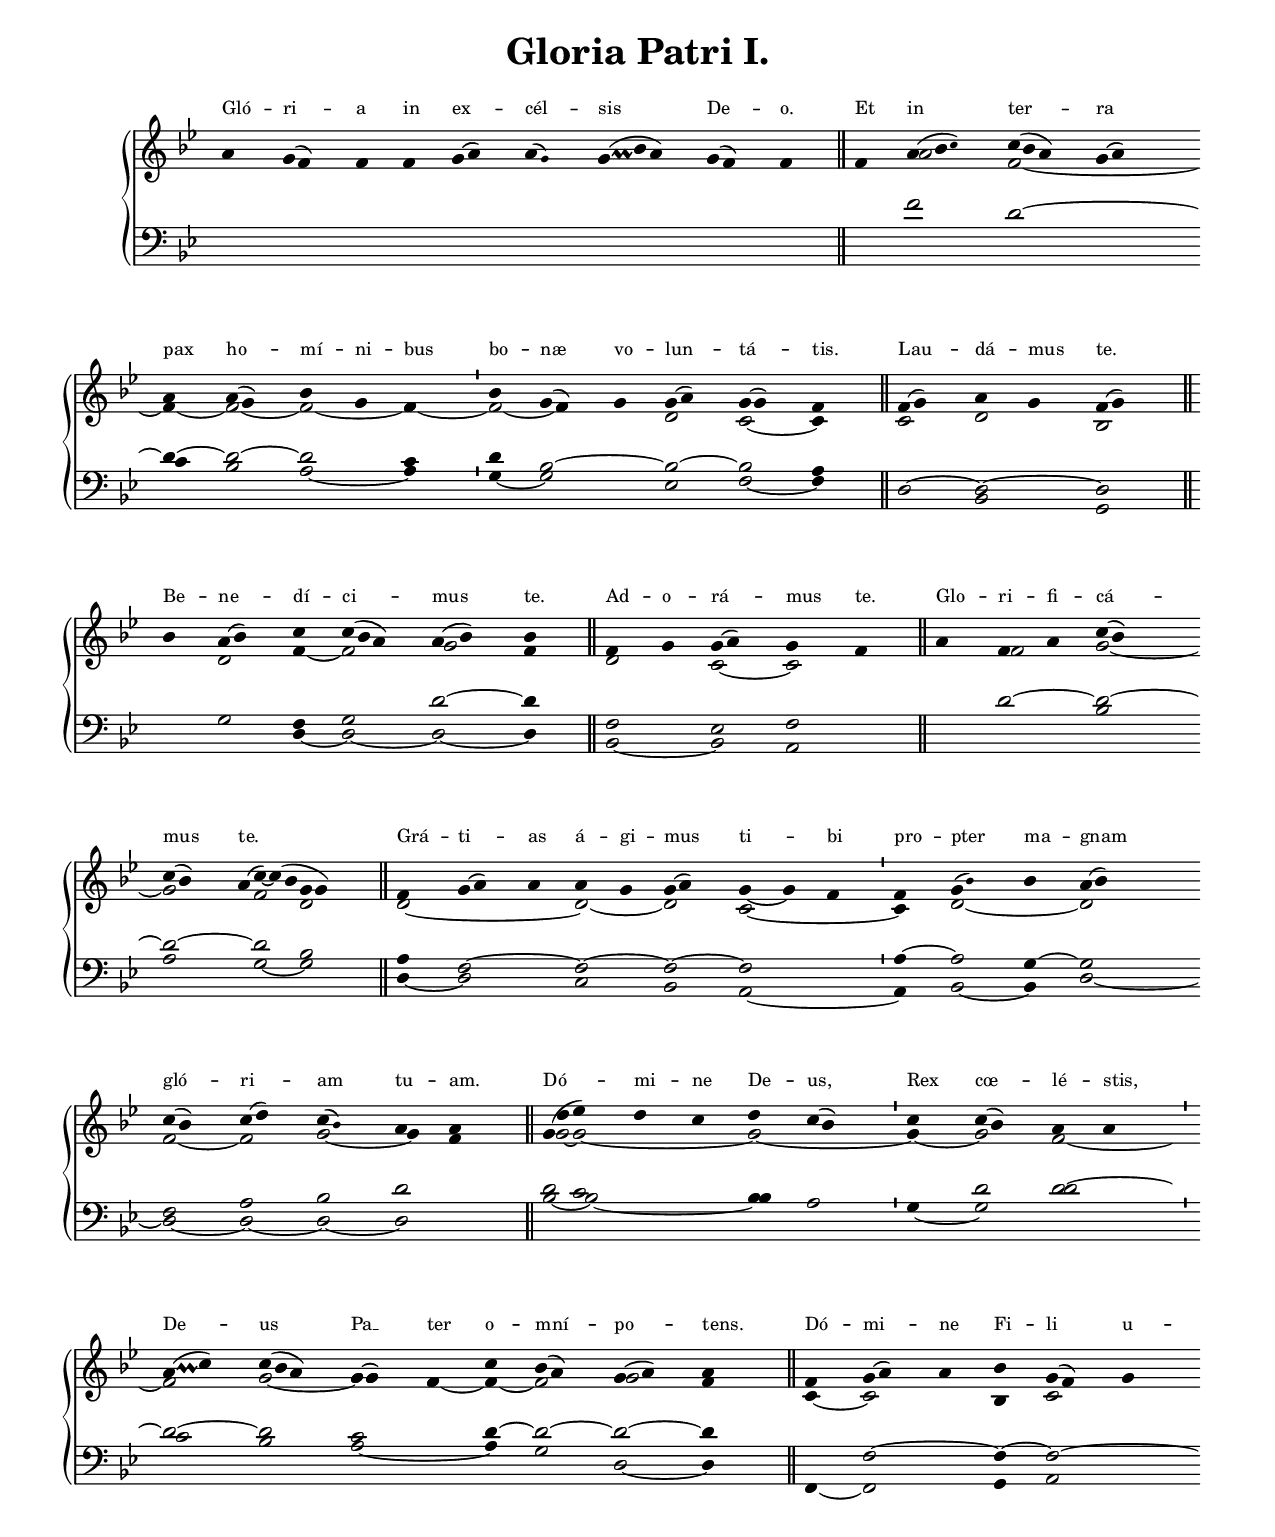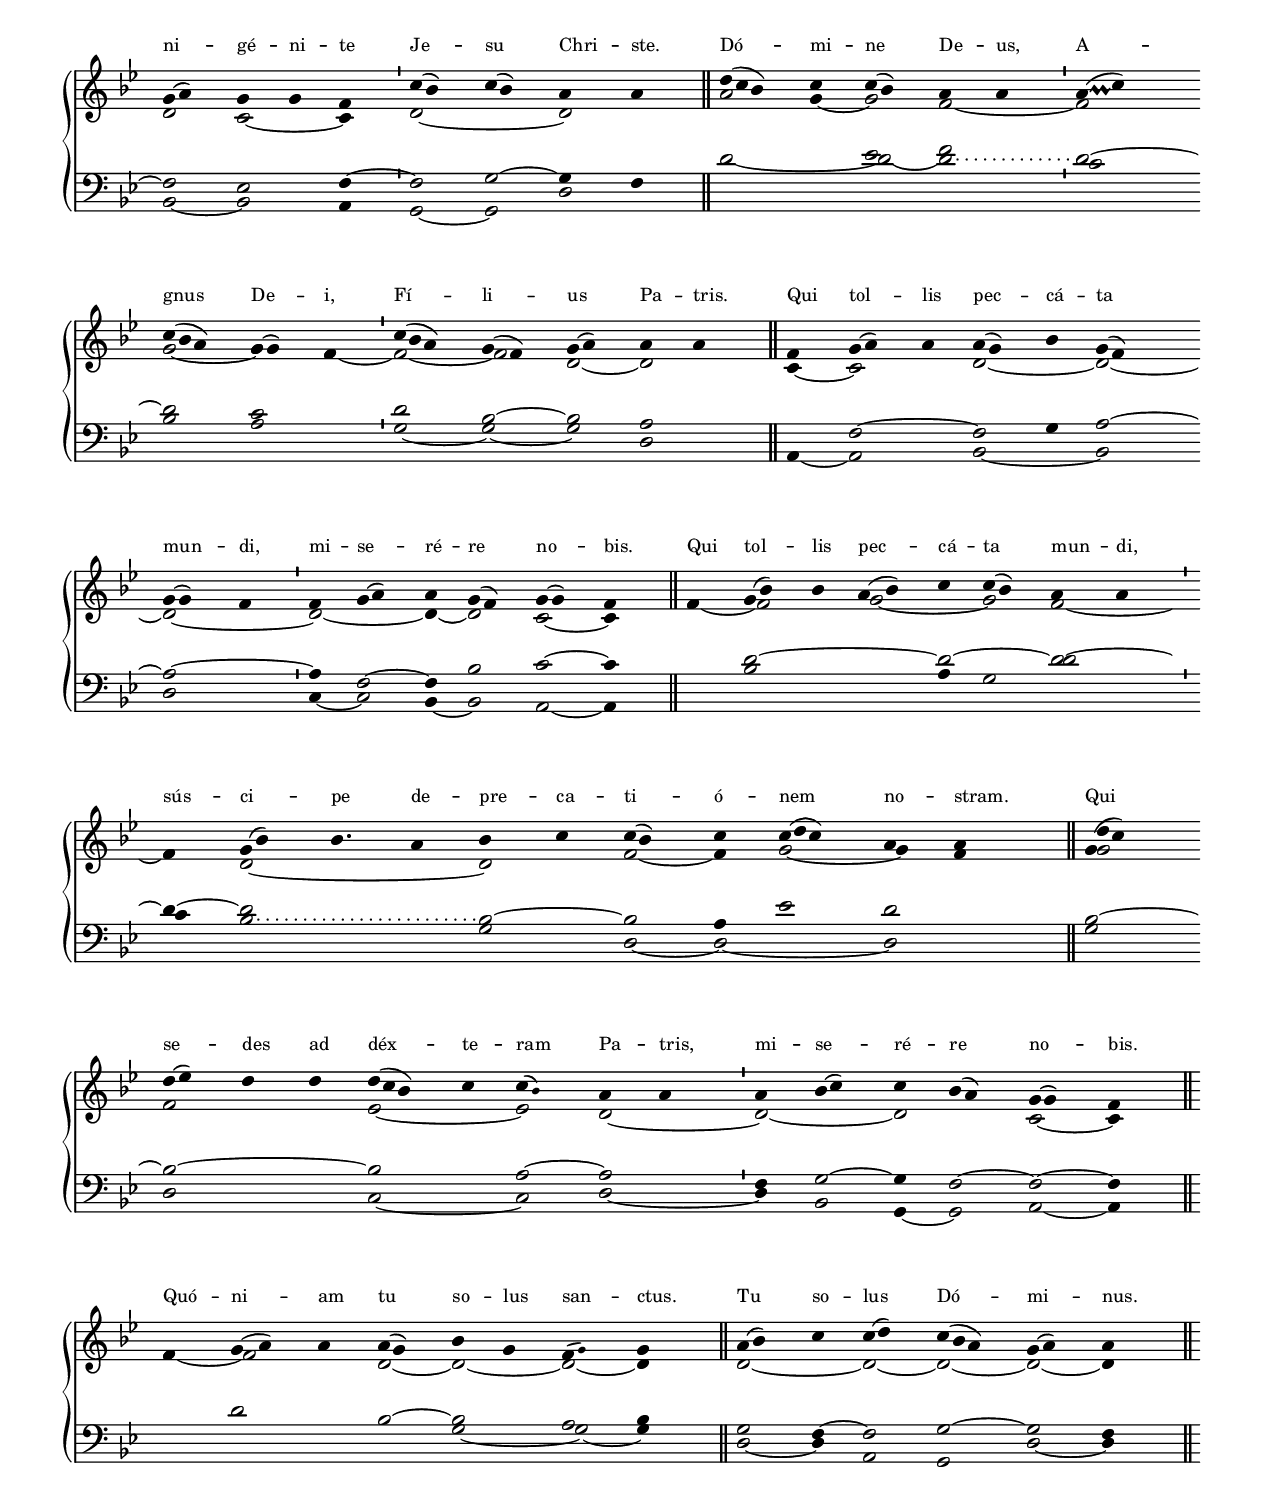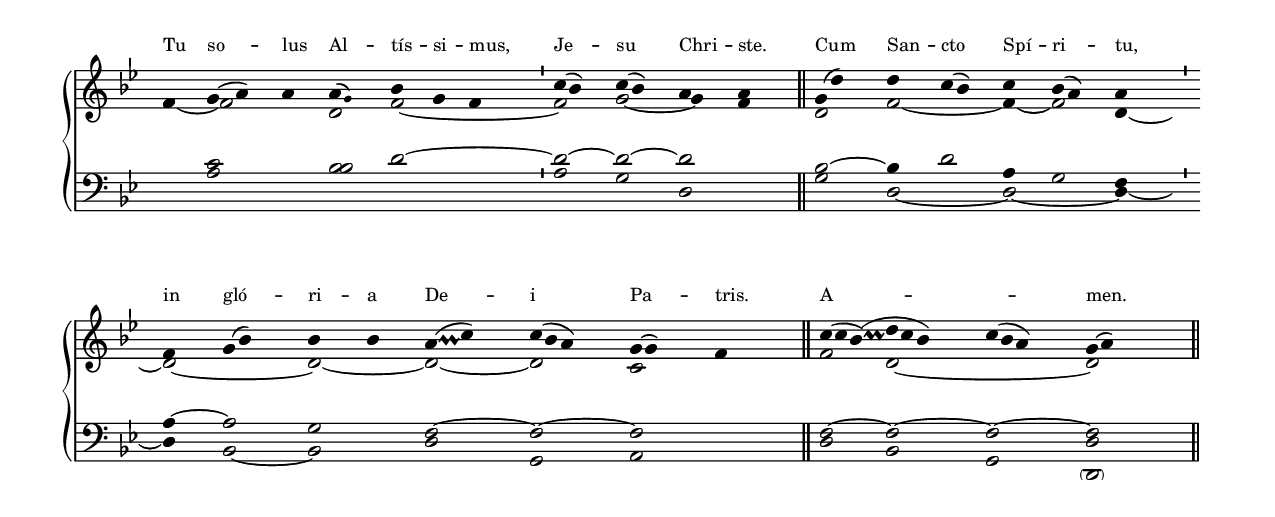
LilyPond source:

\version "2.18"
\include "gregorian.ly"
\include "noh2.ily"

%Page reference: page v.6
%(volume.page)

global = {
 \key a \locrian
 \cadenzaOn 
 \override Glissando #'thickness = #2.0
}

\header {
  title = \markup \center-column {"Gloria Patri I." \vspace #1 }
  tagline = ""
  composer = ""
}

\paper {
 #(include-special-characters)
  oddHeaderMarkup = \markup \fill-line {
    \line {}
    \center-column {
      \on-the-fly #first-page     " "
      \on-the-fly #not-first-page ""
    }
    \line { \on-the-fly #print-page-number-check-first \fromproperty #'page:page-number-string }
  }
  evenHeaderMarkup = \markup \fill-line {
    \line { \on-the-fly #print-page-number-check-first \fromproperty #'page:page-number-string }
    \center-column { "" }
    \line {}
  }
}

chantText = \lyricmode {
Gló -- ri -- a in ex -- cél -- sis De -- o. 
Et in ter -- ra pax ho -- mí -- ni -- bus bo -- næ vo -- lun -- tá -- tis. 
Lau -- dá -- mus te. 
Be -- ne -- dí -- ci -- mus te. 
Ad -- o -- rá -- mus te. 
Glo -- ri -- fi -- cá -- mus te. 
Grá -- ti -- as á -- gi -- mus ti -- bi pro -- pter ma -- gnam gló -- ri -- am tu -- am. 
Dó -- mi -- ne De -- us, Rex cœ -- lé -- stis, De -- us Pa __ ter o -- mní -- po -- tens. 
Dó -- mi -- ne Fi -- li u -- ni -- gé -- ni -- te Je -- su Chri -- ste. 
Dó -- mi -- ne De -- us, A -- gnus De -- i, Fí -- li -- us Pa -- tris. 
Qui tol -- lis pec -- cá -- ta mun -- di, mi -- se -- ré -- re no -- bis. 
Qui tol -- lis pec -- cá -- ta mun -- di, sús -- ci -- pe de -- pre -- ca -- ti -- ó -- nem no -- stram. 
Qui se -- des ad déx -- te -- ram Pa -- tris, mi -- se -- ré -- re no -- bis. 
Quó -- ni -- am tu so -- lus san -- ctus. 
Tu so -- lus Dó -- mi -- nus. 
Tu so -- lus Al -- tís -- si -- mus, Je -- su Chri -- ste. 
Cum San -- cto Spí -- ri -- tu, in gló -- ri -- a De -- i Pa -- tris. 
A -- _ men. }

chantMusic = {
\tieDown   a'4 g'4 ( f'4) f'4 f'4 g'4 ( a'4) a'4 ( \once \tweak #'font-size #-4 g' ) g'4 ( \quil a' bes'4 a'4) g'4 ( f'4) f'4 \finalis
 f'4 a'4 ( bes'4 \once \tweak #'font-size #-4 c'' ) c''4 ( bes'4 a'4) g'4 ( a'4) \forceBreak
 a'4 a'4 ( g'4) bes'4 g'4 f'4 \divisioMinima
 bes'4 g'4 ( f'4) g'4 g'4 ( a'4) g'4 ( g'4) f'4 \finalis
 f'4 ( g'4) a'4 g'4 f'4 ( g'4) \finalis
 \forceBreak
 bes'4 a'4 ( bes'4) c''4 c''4 ( bes'4 a'4) a'4 ( bes'4) bes'4 \finalis
 f'4 g'4 g'4 ( a'4) g'4 f'4 \finalis
 a'4 f'4 a'4 c''4 ( bes'4) \forceBreak
 c''4 ( bes'4) a'4 ( c''4) ~ c''4 ( bes'4 g'4 g'4) \finalis
 f'4 g'4 ( a'4) a'4 a'4 g'4 g'4 ( a'4) g'4 ~ g'4 f'4 \divisioMinima
 f'4 g'4 ( \once \tweak #'font-size #-4 bes' ) bes'4 a'4 ( bes'4) \forceBreak
 c''4 ( bes'4) c''4 ( d''4) c''4 ( \once \tweak #'font-size #-4 bes' ) a'4 a'4 \finalis
 g'4 ( d''4 ees''4) d''4 c''4 d''4 c''4 ( bes'4) \divisioMinima
 c''4 c''4 ( bes'4) a'4 a'4 \divisioMinima
 \forceBreak
 a'4 ( \quil bes' c''4) c''4 ( bes'4 a'4) g'4 (g'4) f'4 c''4 bes'4 ( a'4) g'4 ( a'4) a'4 \finalis
 f'4 g'4 ( a'4) a'4 bes'4 g'4 ( f'4) g'4 \forceBreak
 g'4 ( a'4) g'4 g'4 f'4 \divisioMinima
 c''4 ( bes'4) c''4 ( bes'4) a'4 a'4 \finalis
 d''4 ( c''4 bes'4) c''4 c''4 ( bes'4) a'4 a'4 \divisioMinima
 a'4 ( \quil bes' c''4) \forceBreak
 c''4 ( bes'4 a'4) g'4 ( g'4) f'4 \divisioMinima
 c''4 ( bes'4 a'4) g'4 ( f'4) g'4 ( a'4) a'4 a'4 \finalis
 f'4 g'4 ( a'4) a'4 a'4 ( g'4) bes'4 g'4 ( f'4) \forceBreak
 g'4 ( g'4) f'4 \divisioMinima
 f'4 g'4 ( a'4) a'4 g'4 ( f'4) g'4 ( g'4) f'4 \finalis
 f'4 g'4 ( bes'4) bes'4 a'4 ( bes'4) c''4 c''4 ( bes'4) a'4 a'4 \divisioMinima
 \forceBreak
 f'4 g'4 ( bes'4) bes'4. a'4 bes'4 c''4 c''4 ( bes'4) c''4 c''4 ( d''4 c''4) a'4 a'4 \finalis
 g'4 ( d''4 c''4) \forceBreak
 d''4 ( ees''4) d''4 d''4 d''4 ( c''4 bes'4) c''4 c''4 ( \once \tweak #'font-size #-4 bes' ) a'4 a'4 \divisioMinima
 a'4 bes'4 (c''4) c''4 bes'4 (a'4) g'4 (g'4) f'4 \finalis
 \forceBreak
 f'4 g'4 ( a'4) a'4 a'4 ( g'4) bes'4 g'4 f'4 ( \once \tweak #'font-size #-4 g' ) g'4 \finalis
 a'4 ( bes'4) c''4 c''4 ( d''4) c''4 ( bes'4 a'4) g'4 ( a'4) a'4 \finalis
 \forceBreak
 f'4 g'4 ( a'4) a'4 a'4 ( \once \tweak #'font-size #-4 g' ) bes'4 g'4 f'4 \divisioMinima
 c''4 ( bes'4) c''4 ( bes'4) a'4 a'4 \finalis
 g'4 ( d''4) d''4 c''4 ( bes'4) c''4 bes'4 ( a'4) a'4 \divisioMinima
 \forceBreak
 f'4 g'4 ( bes'4) bes'4 bes'4 a'4 ( \quil bes' c''4) c''4 ( bes'4 a'4) g'4 ( g'4) f'4 \finalis
 c''4 ( c''4 bes'4 )( \quil c'' d''4 c''4 bes'4) c''4 ( bes'4 a'4) g'4 ( a'4) \finalis

}

altoMusic = {
r2*16/2 \finalis
r4 a'2*3/2 f'2*5/2 ~ f'4 ~ f'2 ~ f'2 ~ f'4 ~ \divisioMinima
f'2 ~ f'4 r4 d'2 c'2 ~ c'4 \finalis
c'2 d'2 bes2 \finalis
r4 d'2 f'4 ~ f'2*3/2 g'2 f'4 \finalis
d'2 c'2 ~ c'2 \finalis
r4 f'2 g'2 ~ g'2*3/2 f'2*3/2 d'2 \finalis
d'2*4/2 ~ d'2 ~ d'2 c'2*3/2 ~ \divisioMinima
c'4 d'2*3/2 ~ d'2 f'2 ~ f'2 g'2 ~ g'4 f'4 \finalis
g'2 ~ g'2*3/2 ~ g'2*3/2 ~ \divisioMinima
g'4 ~ g'2 f'2 ~ \divisioMinima
f'2*3/2 g'2*3/2 ~ g'4 g'4 f'4 ~ f'4 ~ f'2 g'2 f'4 \finalis
c'4 ~ c'2*3/2 bes4 c'2*3/2 d'2 c'2 ~ c'4 \divisioMinima
d'2*4/2 ~ d'2 \finalis
a'2*3/2 g'4 ~ g'2 f'2 ~ \divisioMinima
f'2*3/2 g'2*3/2 ~ g'4 r4 f'4 ~ \divisioMinima
f'2*3/2 ~ f'2 d'2 ~ d'2 \finalis
c'4 ~ c'2*3/2 d'2*3/2 ~ d'2 ~ d'2*3/2 ~ \divisioMinima
d'2*3/2 ~ d'4 ~ d'2 c'2 ~ c'4 \finalis
f'4 ~ f'2*3/2 g'2*3/2 ~ g'2 f'2 ~ \divisioMinima
f'4 d'2*9/4 ~ d'2 f'2 ~ f'4 g'2*3/2 ~ g'4 f'4 \finalis
g'2*3/2 f'2*4/2 ees'2*4/2 ~ ees'2 d'2 ~ \divisioMinima
d'2*3/2 ~ d'2*3/2 c'2 ~ c'4 \finalis
f'4 ~ f'2*3/2 d'2 ~ d'2 ~ d'2 ~ d'4 \finalis
d'2*3/2 ~ d'2 ~ d'2*3/2 ~ d'2 ~ d'4 \finalis
f'4 ~ f'2*3/2 d'2 f'2*3/2 ~ \divisioMinima
f'2 g'2 ~ g'4 f'4 \finalis
d'2 f'2*3/2 ~ f'4 ~ f'2 d'4 ~ \divisioMinima
d'2*3/2 ~ d'2 ~ d'2*3/2 ~ d'2*3/2 c'2*3/2 \finalis
f'2*4/2 d'2*6/2 ~ d'2 \finalis
}

tenorMusic = {
r2*16/2 \finalis
r4 f'2*3/2 d'2*5/2 ~ d'4 ~ d'2 ~ d'2 c'4 \divisioMinima
d'4 bes2*3/2 ~ bes2 ~ bes2 a4 \finalis
d2 ~ d2 ~ d2 \finalis
r4 g2 f4 g2*3/2 d'2 ~ d'4 \finalis
f2 ees2 f2 \finalis
r4 d'2 ~ d'2 ~ d'2*3/2 ~ d'2*3/2 bes2 \finalis
a4 f2*3/2 ~ f2 ~ f2 ~ f2*3/2 \divisioMinima
a4 ~ a2 g4 ~ g2 f2 a2 bes2 d'2 \finalis
d'2 c'2*3/2 \shiftRight bes4 a2 \divisioMinima
r4 d'2 d'2 ~ \divisioMinima
d'2*3/2 ~ d'2*3/2 c'2*3/2 d'4 ~ d'2 ~ d'2 ~ d'4 \finalis
r4 f2*3/2 ~ f4 ~ f2*3/2 ~ f2 ees2 f4 ~ \divisioMinima
f2 g2 ~ g4 f4 \finalis
r2*4/2 ees'2 f'2 \divisioMinima
d'2*3/2 ~ d'2*3/2 c'2*3/2 \divisioMinima
d'2*3/2 bes2 ~ bes2 a2 \finalis
r4 f2*3/2 ~ f2 g4 a2 ~ a2*3/2 ~ \divisioMinima
a4 f2 ~ f4 bes2 c'2 ~ c'4 \finalis
r4 d'2*5/2 ~ d'2*3/2 ~ d'2 ~ \divisioMinima
d'4 ~ d'2*9/4 bes2 ~ bes2 a4 ees'2*3/2 d'2 \finalis
bes2*3/2 ~ bes2*4/2 ~ bes2*4/2 a2 ~ a2 \divisioMinima
f4 g2 ~ g4 f2 ~ f2 ~ f4 \finalis
r4 d'2*3/2 bes2 ~ bes2 a2 bes4 \finalis
g2 f4 ~ f2 g2*3/2 ~ g2 f4 \finalis
r4 c'2*3/2 bes2 d'2*3/2 ~ \divisioMinima
d'2 ~ d'2 ~ d'2 \finalis
bes2 ~ bes4 d'2 a4 g2 f4 \divisioMinima
a4 ~ a2 g2 f2*3/2 ~ f2*3/2 ~ f2*3/2 \finalis
f2*4/2 ~ f2*3/2 ~ f2*3/2 ~ f2 \finalis
}

bassMusic = {
r2*16/2 \finalis
r2*9/2 c'4 bes2 a2 ~ a4 \divisioMinima
g4 ~ g2*3/2 ees2 f2 ~ f4 \finalis
r2 bes,2 g,2 \finalis
r2*3/2 d4 ~ d2*3/2 ~ d2 ~ d4 \finalis
bes,2 ~ bes,2 a,2 \finalis
r2*3/2 bes2 a2*3/2 g2*3/2 ~ g2 \finalis
d4 ~ d2*3/2 c2 bes,2 a,2*3/2 ~ \divisioMinima
a,4 bes,2 ~ bes,4 d2 ~ d2 ~ d2 ~ d2 ~ d2 \finalis
bes2 ~ bes2*3/2 ~ bes4 r2 \divisioMinima
g4 ~ g2 \shiftRight d'2 \divisioMinima
c'2*3/2 bes2*3/2 a2*3/2 ~ a4 g2 d2 ~ d4 \finalis
f,4 ~ f,2*3/2 g,4 a,2*3/2 bes,2 ~ bes,2 a,4 \divisioMinima
g,2 ~ g,2 d2 \finalis
d'2*4/2 ~ d'2 ~ d'2 \divisioMinima
c'2*3/2 bes2*3/2 a2*3/2 \divisioMinima
g2*3/2 ~ g2 ~ g2 d2 \finalis
a,4 ~ a,2*3/2 bes,2*3/2 ~ bes,2 d2*3/2 \divisioMinima
c4 ~ c2 bes,4 ~ bes,2 a,2 ~ a,4 \finalis
r4 bes2*5/2 a4 g2 \shiftRight d'2 \divisioMinima
c'4 bes2*9/4 g2 d2 ~ d2*4/2 ~ d2 \finalis
g2*3/2 d2*4/2 c2*4/2 ~ c2 d2 ~ \divisioMinima
d4 bes,2 g,4 ~ g,2 a,2 ~ a,4 \finalis
r2*6/2 g2 ~ g2 ~ g4 \finalis
d2 ~ d4 a,2 g,2*3/2 d2 ~ d4 \finalis
r4 a2*3/2 \shiftRight bes2*5/2 \divisioMinima
a2 g2 d2 \finalis
g2 d2*3/2 ~ d2*3/2 ~ d4 ~ \divisioMinima
d4 bes,2 ~ bes,2 d2*3/2 g,2*3/2 a,2*3/2 \finalis
d2*4/2 bes,2*3/2 g,2*3/2 <d \parenthesize d,>2 \finalis
}

voiceLines = {
\voiceLineStyle


s2*153/2
\allowVoiceLineBreak
\voiceLine "down" "down" d'2*2/2 d'2*1/2


s2*50/2
\allowVoiceLineBreak
\voiceLine "down" "down" bes2*9/4 bes2*1/2


}

\score{
  <<
    \new Lyrics
    \new GrandStaff <<
      \set GrandStaff.autoBeaming = ##f
      \set GrandStaff.instrumentName = \markup \center-column {
        ""
      }
      \new Staff = up <<
        \new Voice = "chant" {
          \voiceOne \global \chantMusic
        }
        \new Voice {
          \voiceTwo \global \altoMusic
        }
      >>

      \new Staff = down <<
        \clef bass
        \new Voice {
          \voiceOne \global \tenorMusic
        }
        \new Voice {
          \voiceTwo \global \bassMusic
        }
	\new Voice {
        \voiceThree \global \voiceLines
        }
      >>
    >>
    \context Lyrics {
      \lyricsto chant {
      \chantText
    }
    }
  >>
  \layout{
  }
  
}
